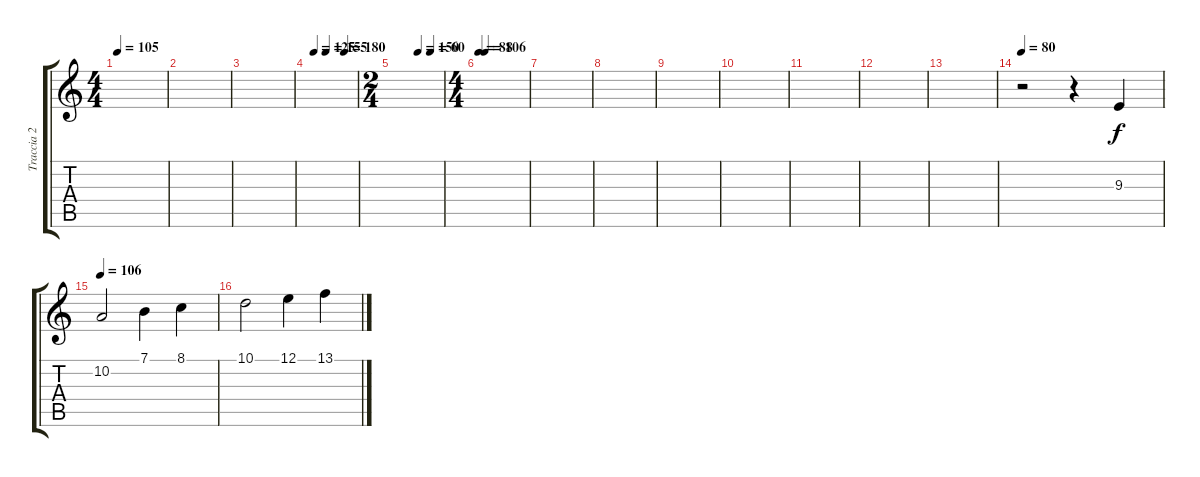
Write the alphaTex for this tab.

\track ("Traccia 2" "Traccia 2") {instrument voiceoohs}
\staff {score tabs}
\tuning (E4 B3 G3 D3 A2 E2) {hide}
\ts (4 4)
\tempo 105
\clef g2
\ks c
|
|
|
\tempo (125 0.125)
\tempo (155 0.375)
\tempo (180 0.75)
|
\ts (2 4)
\tempo (150 0.5)
\tempo (60 0.75)
|
\ts (4 4)
\tempo 88
\tempo (106 0.125)
|
|
|
|
|
|
|
|
\tempo 80
r.2 r.4 9.3.4 |
\tempo 106
10.2.2 7.1.4 8.1.4 |
10.1.2 12.1.4 13.1.4
